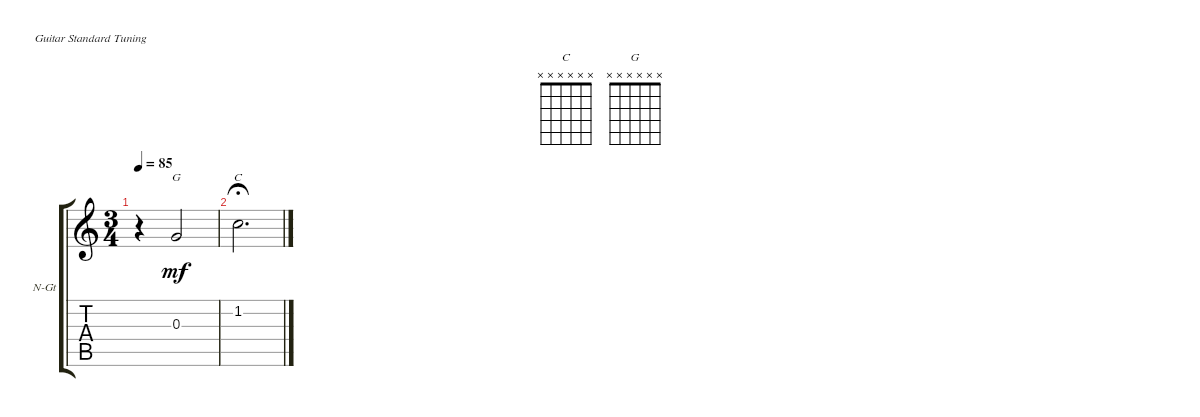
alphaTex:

\bracketExtendMode groupsimilarinstruments
\firstSystemTrackNameOrientation horizontal
\otherSystemsTrackNameOrientation horizontal
\track ("Melody" "N-Gt") {solo instrument acousticguitarnylon}
\staff {score tabs}
\tuning (E4 B3 G3 D3 A2 E2)
\chord ("C" x x x x x x)
\chord ("G" x x x x x x)
\ts (3 4)
\tempo 85
\clef g2
\ks c
r.4{dy mf} 0.3.2{ch "G"} |
1.2.2{d ch "C" fermata (medium 0.5)}
